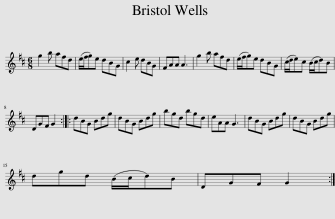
X:1
L:1/8
M:6/8
I:linebreak $
K:D
V:1 treble
V:1
 g2 b afd | (e/f/g)e dBG | c2 e dBG | FAA A3 | g2 b afd | %5
 (e/f/g)e dBG | (c/d/e)c (B/c/d)B |$ DGF G2 :: dBG Bdg | dBG Bdg | %10
 bgd bgd | eAA G3 | dBG Bdg | dBG Bdg |$ dgd (B/c/d)B | %15
 DGF G2 :| %16
